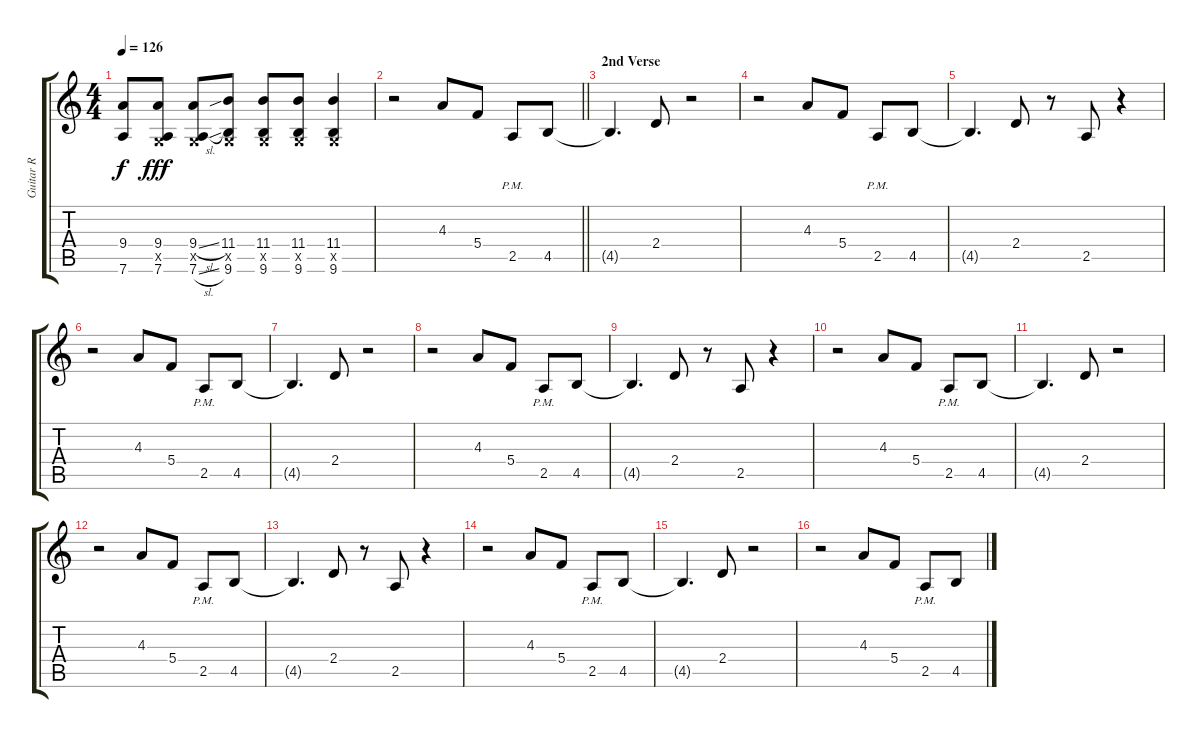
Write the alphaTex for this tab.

\track ("Guitar R" "Guitar R") {instrument distortionguitar}
\staff {score tabs}
\tuning (D4 A3 F3 C3 G2 D2) {hide}
\ts (4 4)
\tempo 126
\clef g2
\ks c
(9.4{t} 7.6{t}).8{dy f} (9.4 0.5{x} 7.6).8{dy fff} (9.4{sl} 0.5{x} 7.6{sl}).8 (11.4 0.5{x} 9.6).8 (11.4 0.5{x} 9.6).8 (11.4 0.5{x} 9.6).8 (11.4 0.5{x} 9.6).4 |
\barLineRight lightlight
r.2 4.3.8 5.4.8 2.5{pm}.8 4.5.8 |
\section ("" "2nd Verse")
4.5{t}.4{d} 2.4.8 r.2 |
r.2 4.3.8 5.4.8 2.5{pm}.8 4.5.8 |
4.5{t}.4{d} 2.4.8 r.8 2.5.8 r.4 |
r.2 4.3.8 5.4.8 2.5{pm}.8 4.5.8 |
4.5{t}.4{d} 2.4.8 r.2 |
r.2 4.3.8 5.4.8 2.5{pm}.8 4.5.8 |
4.5{t}.4{d} 2.4.8 r.8 2.5.8 r.4 |
r.2 4.3.8 5.4.8 2.5{pm}.8 4.5.8 |
4.5{t}.4{d} 2.4.8 r.2 |
r.2 4.3.8 5.4.8 2.5{pm}.8 4.5.8 |
4.5{t}.4{d} 2.4.8 r.8 2.5.8 r.4 |
r.2 4.3.8 5.4.8 2.5{pm}.8 4.5.8 |
4.5{t}.4{d} 2.4.8 r.2 |
r.2 4.3.8 5.4.8 2.5{pm}.8 4.5.8
